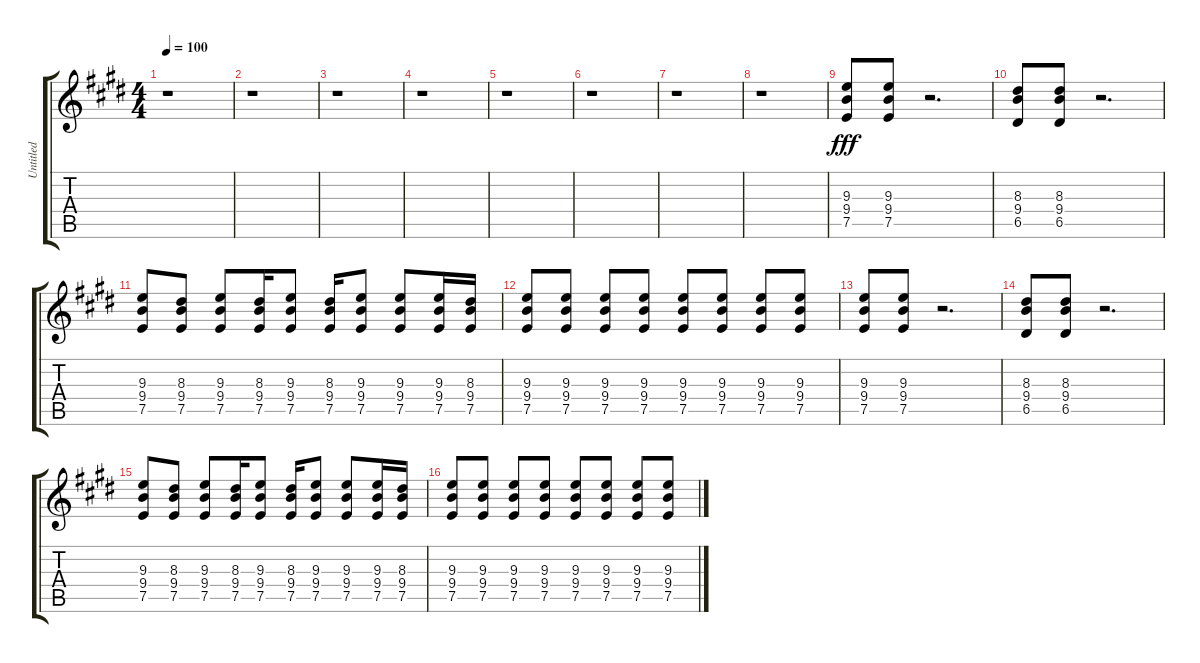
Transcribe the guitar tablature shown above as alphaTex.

\track ("Untitled" "Untitled") {instrument distortionguitar}
\staff {score tabs}
\tuning (E4 B3 G3 D3 A2 E2) {hide}
\ts (4 4)
\tempo 100
\clef g2
\ks e
r.1{dy f} |
\ks c#minor
r.1 |
\ks e
r.1 |
\ks c#minor
r.1 |
\ks e
r.1 |
\ks c#minor
r.1 |
\ks e
r.1 |
\ks c#minor
r.1 |
\ks e
(9.3 9.4 7.5).8{dy fff} (9.3 9.4 7.5).8 r.2{d} |
\ks c#minor
(8.3 9.4 6.5).8 (8.3 9.4 6.5).8 r.2{d} |
(9.3 9.4 7.5).8 (8.3 9.4 7.5).8 (9.3 9.4 7.5).8 (8.3 9.4 7.5).16 (9.3 9.4 7.5).8 (8.3 9.4 7.5).16 (9.3 9.4 7.5).8 (9.3 9.4 7.5).8 (9.3 9.4 7.5).16 (8.3 9.4 7.5).16 |
(9.3 9.4 7.5).8 (9.3 9.4 7.5).8 (9.3 9.4 7.5).8 (9.3 9.4 7.5).8 (9.3 9.4 7.5).8 (9.3 9.4 7.5).8 (9.3 9.4 7.5).8 (9.3 9.4 7.5).8 |
\ks e
(9.3 9.4 7.5).8 (9.3 9.4 7.5).8 r.2{d} |
\ks c#minor
(8.3 9.4 6.5).8 (8.3 9.4 6.5).8 r.2{d} |
(9.3 9.4 7.5).8 (8.3 9.4 7.5).8 (9.3 9.4 7.5).8 (8.3 9.4 7.5).16 (9.3 9.4 7.5).8 (8.3 9.4 7.5).16 (9.3 9.4 7.5).8 (9.3 9.4 7.5).8 (9.3 9.4 7.5).16 (8.3 9.4 7.5).16 |
(9.3 9.4 7.5).8 (9.3 9.4 7.5).8 (9.3 9.4 7.5).8 (9.3 9.4 7.5).8 (9.3 9.4 7.5).8 (9.3 9.4 7.5).8 (9.3 9.4 7.5).8 (9.3 9.4 7.5).8
